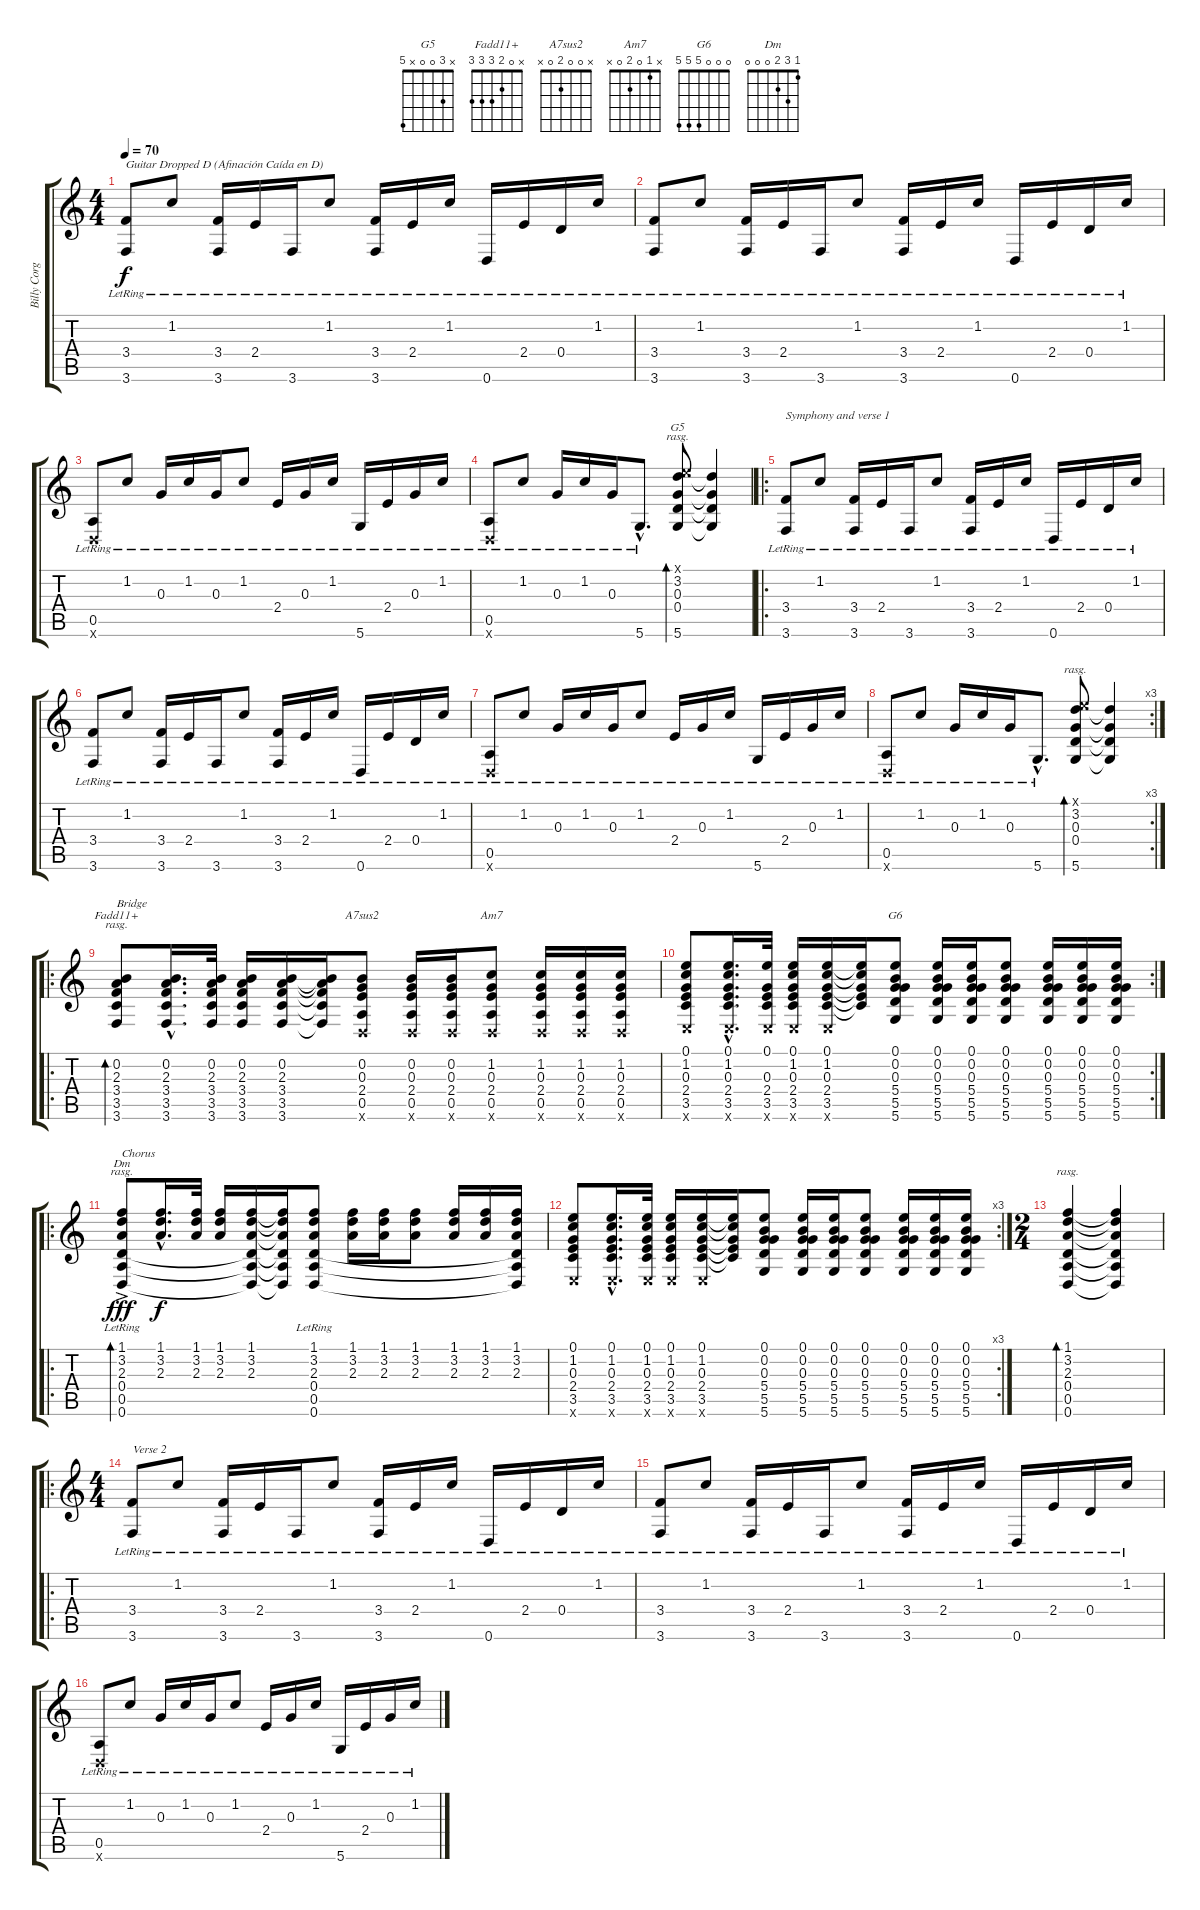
\track ("Billy Corgan acoustic guitar" "Billy Corg") {instrument acousticguitarnylon}
\staff {score tabs}
\tuning (E4 B3 G3 D3 A2 D2) {hide}
\chord ("G5" x 3 0 0 x 5)
\chord ("Fadd11+" x 0 2 3 3 3)
\chord ("A7sus2" x 0 0 2 0 x)
\chord ("Am7" x 1 0 2 0 x)
\chord ("G6" 0 0 0 5 5 5)
\chord ("Dm" 1 3 2 0 0 0)
\ts (4 4)
\tempo 70
\clef g2
\ks c
(3.4{lr} 3.6{lr}).8{txt "Guitar Dropped D (Afinación Caída en D)" dy f instrument acousticguitarnylon} 1.2{lr}.8 (3.4{lr} 3.6{lr}).16 2.4{lr}.16 3.6{lr}.16 1.2{lr}.8 (3.4{lr} 3.6{lr}).16 2.4{lr}.16 1.2{lr}.16 0.6{lr}.16 2.4{lr}.16 0.4{lr}.16 1.2{lr}.16 |
(3.4{lr} 3.6{lr}).8 1.2{lr}.8 (3.4{lr} 3.6{lr}).16 2.4{lr}.16 3.6{lr}.16 1.2{lr}.8 (3.4{lr} 3.6{lr}).16 2.4{lr}.16 1.2{lr}.16 0.6{lr}.16 2.4{lr}.16 0.4{lr}.16 1.2{lr}.16 |
(0.5{lr} 0.6{x}).8 1.2{lr}.8 0.3{lr}.16 1.2{lr}.16 0.3{lr}.16 1.2{lr}.8 2.4{lr}.16 0.3{lr}.16 1.2{lr}.16 5.6{lr}.16 2.4{lr}.16 0.3{lr}.16 1.2{lr}.16 |
(0.5{lr} 0.6{x}).8 1.2{lr}.8 0.3{lr}.16 1.2{lr}.16 0.3{lr}.16 5.6{hac lr}.8{d} (0.1{x} 3.2 0.3 0.4 5.6).8{bd 60 ch "G5" rasg ii} (3.2{t} 0.3{t} 0.4{t} 5.6{t}).4 |
\ro
(3.4{lr} 3.6{lr}).8{txt "Symphony and verse 1"} 1.2{lr}.8 (3.4{lr} 3.6{lr}).16 2.4{lr}.16 3.6{lr}.16 1.2{lr}.8 (3.4{lr} 3.6{lr}).16 2.4{lr}.16 1.2{lr}.16 0.6{lr}.16 2.4{lr}.16 0.4{lr}.16 1.2{lr}.16 |
(3.4{lr} 3.6{lr}).8 1.2{lr}.8 (3.4{lr} 3.6{lr}).16 2.4{lr}.16 3.6{lr}.16 1.2{lr}.8 (3.4{lr} 3.6{lr}).16 2.4{lr}.16 1.2{lr}.16 0.6{lr}.16 2.4{lr}.16 0.4{lr}.16 1.2{lr}.16 |
(0.5{lr} 0.6{x}).8 1.2{lr}.8 0.3{lr}.16 1.2{lr}.16 0.3{lr}.16 1.2{lr}.8 2.4{lr}.16 0.3{lr}.16 1.2{lr}.16 5.6{lr}.16 2.4{lr}.16 0.3{lr}.16 1.2{lr}.16 |
\rc 3
(0.5{lr} 0.6{x}).8 1.2{lr}.8 0.3{lr}.16 1.2{lr}.16 0.3{lr}.16 5.6{hac lr}.8{d} (0.1{x} 3.2 0.3 0.4 5.6).8{bd 60 rasg ii} (3.2{t} 0.3{t} 0.4{t} 5.6{t}).4 |
\ro
(0.2 2.3 3.4 3.5 3.6).8{bd 30 ch "Fadd11+" rasg ii txt "Bridge"} (0.2{hac} 2.3{hac} 3.4{hac} 3.5{hac} 3.6{hac}).16{d} (0.2 2.3 3.4 3.5 3.6).32 (0.2 2.3 3.4 3.5 3.6).16 (0.2 2.3 3.4 3.5 3.6).16 (0.2{t} 2.3{t} 3.4{t} 3.5{t} 3.6{t}).16 (0.2 0.3 2.4 0.5 0.6{x}).8{ch "A7sus2"} (0.2 0.3 2.4 0.5 0.6{x}).16 (0.2 0.3 2.4 0.5 0.6{x}).16 (1.2 0.3 2.4 0.5 0.6{x}).8{ch "Am7"} (1.2 0.3 2.4 0.5 0.6{x}).16 (1.2 0.3 2.4 0.5 0.6{x}).16 (1.2 0.3 2.4 0.5 0.6{x}).16 |
\rc 2
(0.1 1.2 0.3 2.4 3.5 2.6{x}).8 (0.1{hac} 1.2{hac} 0.3{hac} 2.4{hac} 3.5{hac} 2.6{hac x}).16{d} (0.1 0.3 2.4 3.5 2.6{x}).32 (0.1 1.2 0.3 2.4 3.5 2.6{x}).16 (0.1 1.2 0.3 2.4 3.5 2.6{x}).16 (0.1{t} 1.2{t} 0.3{t} 2.4{t} 3.5{t}).16 (0.1 0.2 0.3 5.4 5.5 5.6).8{ch "G6"} (0.1 0.2 0.3 5.4 5.5 5.6).16 (0.1 0.2 0.3 5.4 5.5 5.6).16 (0.1 0.2 0.3 5.4 5.5 5.6).8 (0.1 0.2 0.3 5.4 5.5 5.6).16 (0.1 0.2 0.3 5.4 5.5 5.6).16 (0.1 0.2 0.3 5.4 5.5 5.6).16 |
\ro
(1.1{ac} 3.2 2.3 0.4{lr} 0.5{lr} 0.6{lr}).8{bd 30 ch "Dm" rasg ii txt "Chorus" dy fff} (1.1{hac} 3.2{hac} 2.3{hac}).16{d dy f} (1.1 3.2 2.3).32 (1.1 3.2 2.3).16 (1.1 3.2 2.3 0.4{t} 0.5{t} 0.6{t}).16 (1.1{t} 3.2{t} 2.3{t} 0.4{t} 0.5{t} 0.6{t}).16 (1.1 3.2 2.3 0.4{lr} 0.5{lr} 0.6{lr}).8 (1.1 3.2 2.3).16 (1.1 3.2 2.3).16 (1.1 3.2 2.3).8 (1.1 3.2 2.3).16 (1.1 3.2 2.3).16 (1.1 3.2 2.3 0.4{t} 0.5{t} 0.6{t}).16 |
\rc 3
(0.1 1.2 0.3 2.4 3.5 2.6{x}).8 (0.1{hac} 1.2{hac} 0.3{hac} 2.4{hac} 3.5{hac} 2.6{hac x}).16{d} (0.1 1.2 0.3 2.4 3.5 2.6{x}).32 (0.1 1.2 0.3 2.4 3.5 2.6{x}).16 (0.1 1.2 0.3 2.4 3.5 2.6{x}).16 (0.1{t} 1.2{t} 0.3{t} 2.4{t} 3.5{t}).16 (0.1 0.2 0.3 5.4 5.5 5.6).8 (0.1 0.2 0.3 5.4 5.5 5.6).16 (0.1 0.2 0.3 5.4 5.5 5.6).16 (0.1 0.2 0.3 5.4 5.5 5.6).8 (0.1 0.2 0.3 5.4 5.5 5.6).16 (0.1 0.2 0.3 5.4 5.5 5.6).16 (0.1 0.2 0.3 5.4 5.5 5.6).16 |
\ts (2 4)
(1.1 3.2 2.3 0.4 0.5 0.6).4{bd 30 rasg ii} (1.1{t} 3.2{t} 2.3{t} 0.4{t} 0.5{t} 0.6{t}).4 |
\ro
\ts (4 4)
(3.4{lr} 3.6{lr}).8{txt "Verse 2"} 1.2{lr}.8 (3.4{lr} 3.6{lr}).16 2.4{lr}.16 3.6{lr}.16 1.2{lr}.8 (3.4{lr} 3.6{lr}).16 2.4{lr}.16 1.2{lr}.16 0.6{lr}.16 2.4{lr}.16 0.4{lr}.16 1.2{lr}.16 |
(3.4{lr} 3.6{lr}).8 1.2{lr}.8 (3.4{lr} 3.6{lr}).16 2.4{lr}.16 3.6{lr}.16 1.2{lr}.8 (3.4{lr} 3.6{lr}).16 2.4{lr}.16 1.2{lr}.16 0.6{lr}.16 2.4{lr}.16 0.4{lr}.16 1.2{lr}.16 |
(0.5{lr} 0.6{x}).8 1.2{lr}.8 0.3{lr}.16 1.2{lr}.16 0.3{lr}.16 1.2{lr}.8 2.4{lr}.16 0.3{lr}.16 1.2{lr}.16 5.6{lr}.16 2.4{lr}.16 0.3{lr}.16 1.2{lr}.16
